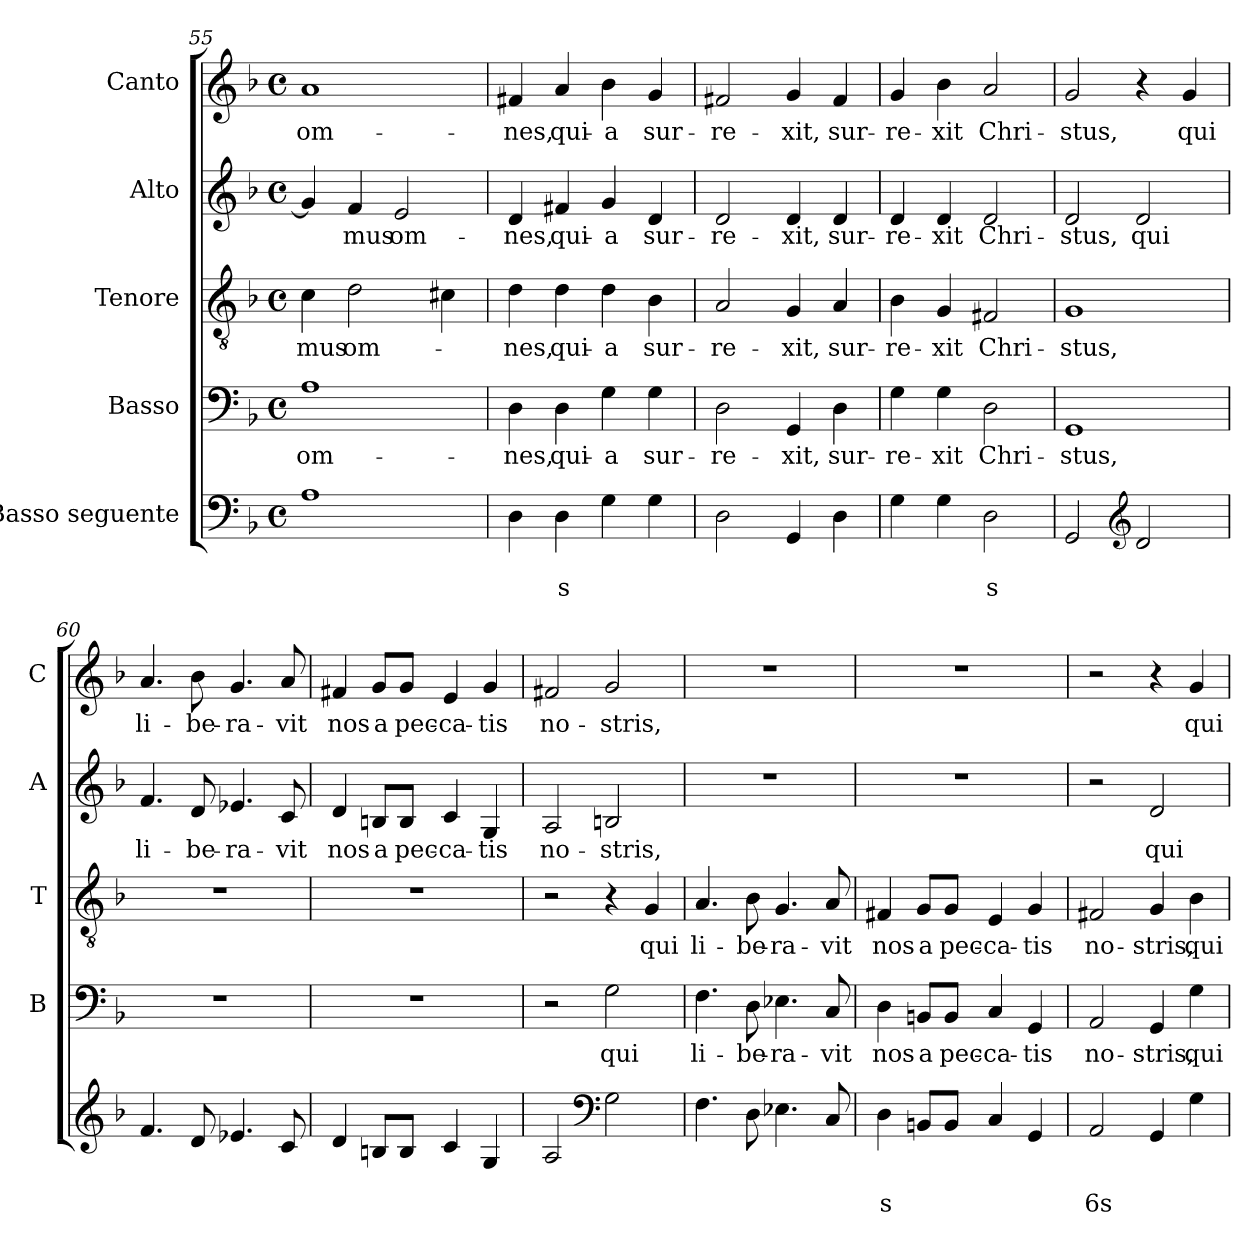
**kern	**text	**text	**kern	**text	**kern	**text	**kern	**text	**kern	**text
*part5	*part5	*part5	*part4	*part4	*part3	*part3	*part2	*part2	*part1	*part1
*staff5	*staff5	*staff5	*staff4	*staff4	*staff3	*staff3	*staff2	*staff2	*staff1	*staff1
*I"Basso seguente	*	*	*I"Basso	*	*I"Tenore	*	*I"Alto	*	*I"Canto	*
*	*	*	*I'B	*	*I'T	*	*I'A	*	*I'C	*
*clefF4	*	*	*clefF4	*	*clefGv2	*	*clefG2	*	*clefG2	*
*k[b-]	*	*	*k[b-]	*	*k[b-]	*	*k[b-]	*	*k[b-]	*
*F:	*	*	*F:	*	*F:	*	*F:	*	*F:	*
*M4/4	*	*	*M4/4	*	*M4/4	*	*M4/4	*	*M4/4	*
*met(c)	*	*	*met(c)	*	*met(c)	*	*met(c)	*	*met(c)	*
=55	=55	=55	=55	=55	=55	=55	=55	=55	=55	=55
!	!	!	!	!LO:LY:b	!	!LO:LY:b	!	!	!	!LO:LY:b
1A	.	.	1A	om-	4c\	-mus	4g/]	.	1a	om-
!	!	!	!	!	!	!LO:LY:b	!	!LO:LY:b	!	!
.	.	.	.	.	2d\	om-	4f/	-mus	.	.
!	!	!	!	!	!	!	!	!LO:LY:b	!	!
.	.	.	.	.	.	.	2e/	om-	.	.
.	.	.	.	.	4c#X\	.	.	.	.	.
=56	=56	=56	=56	=56	=56	=56	=56	=56	=56	=56
!	!	!	!	!LO:LY:b	!	!LO:LY:b	!	!LO:LY:b	!	!LO:LY:b
4D\	.	.	4D\	-nes,	4d\	-nes,	4d/	-nes,	4f#X/	-nes,
!	!	!LO:LY:b	!	!LO:LY:b	!	!LO:LY:b	!	!LO:LY:b	!	!LO:LY:b
4D\	.	s	4D\	qui-	4d\	qui-	4f#X/	qui-	4a/	qui-
!	!	!	!	!LO:LY:b	!	!LO:LY:b	!	!LO:LY:b	!	!LO:LY:b
4G\	.	.	4G\	-a	4d\	-a	4g/	-a	4b-\	-a
!	!	!	!	!LO:LY:b	!	!LO:LY:b	!	!LO:LY:b	!	!LO:LY:b
4G\	.	.	4G\	sur-	4B-\	sur-	4d/	sur-	4g/	sur-
=57	=57	=57	=57	=57	=57	=57	=57	=57	=57	=57
!	!	!	!	!LO:LY:b	!	!LO:LY:b	!	!LO:LY:b	!	!LO:LY:b
2D\	.	.	2D\	-re-	2A/	-re-	2d/	-re-	2f#X/	-re-
!	!	!	!	!LO:LY:b	!	!LO:LY:b	!	!LO:LY:b	!	!LO:LY:b
4GG/	.	.	4GG/	-xit,	4G/	-xit,	4d/	-xit,	4g/	-xit,
!	!	!	!	!LO:LY:b	!	!LO:LY:b	!	!LO:LY:b	!	!LO:LY:b
4D\	.	.	4D\	sur-	4A/	sur-	4d/	sur-	4f#/	sur-
=58	=58	=58	=58	=58	=58	=58	=58	=58	=58	=58
!	!	!	!	!LO:LY:b	!	!LO:LY:b	!	!LO:LY:b	!	!LO:LY:b
4G\	.	.	4G\	-re-	4B-\	-re-	4d/	-re-	4g/	-re-
!	!	!	!	!LO:LY:b	!	!LO:LY:b	!	!LO:LY:b	!	!LO:LY:b
4G\	.	.	4G\	-xit	4G/	-xit	4d/	-xit	4b-\	-xit
!	!	!LO:LY:b	!	!LO:LY:b	!	!LO:LY:b	!	!LO:LY:b	!	!LO:LY:b
2D\	.	s	2D\	Chri-	2F#X/	Chri-	2d/	Chri-	2a/	Chri-
=59	=59	=59	=59	=59	=59	=59	=59	=59	=59	=59
!	!	!	!	!LO:LY:b	!	!LO:LY:b	!	!LO:LY:b	!	!LO:LY:b
2GG/	.	.	1GG	-stus,	1G	-stus,	2d/	-stus,	2g/	-stus,
*clefG2	*	*	*	*	*	*	*	*	*	*
!	!	!	!	!	!	!	!	!LO:LY:b	!	!
2d/	.	.	.	.	.	.	2d/	qui	4r	.
!	!	!	!	!	!	!	!	!	!	!LO:LY:b
.	.	.	.	.	.	.	.	.	4g/	qui
!!LO:LB:g=z
=60	=60	=60	=60	=60	=60	=60	=60	=60	=60	=60
!	!	!	!	!	!	!	!	!LO:LY:b	!	!LO:LY:b
4.f/	.	.	1r	.	1r	.	4.f/	li-	4.a/	li-
!	!	!	!	!	!	!	!	!LO:LY:b	!	!LO:LY:b
8d/	.	.	.	.	.	.	8d/	-be-	8b-\	-be-
!	!	!	!	!	!	!	!	!LO:LY:b	!	!LO:LY:b
4.e-X/	.	.	.	.	.	.	4.e-X/	-ra-	4.g/	-ra-
!	!	!	!	!	!	!	!	!LO:LY:b	!	!LO:LY:b
8c/	.	.	.	.	.	.	8c/	-vit	8a/	-vit
=61	=61	=61	=61	=61	=61	=61	=61	=61	=61	=61
!	!	!	!	!	!	!	!	!LO:LY:b	!	!LO:LY:b
4d/	.	.	1r	.	1r	.	4d/	nos	4f#X/	nos
!	!	!	!	!	!	!	!	!LO:LY:b	!	!LO:LY:b
8Bn/L	.	.	.	.	.	.	8Bn/L	a	8g/L	a
!	!	!	!	!	!	!	!	!LO:LY:b	!	!LO:LY:b
8B/J	.	.	.	.	.	.	8B/J	pec-	8g/J	pec-
!	!	!	!	!	!	!	!	!LO:LY:b	!	!LO:LY:b
4c/	.	.	.	.	.	.	4c/	-ca-	4e/	-ca-
!	!	!	!	!	!	!	!	!LO:LY:b	!	!LO:LY:b
4G/	.	.	.	.	.	.	4G/	-tis	4g/	-tis
=62	=62	=62	=62	=62	=62	=62	=62	=62	=62	=62
!	!	!	!	!	!	!	!	!LO:LY:b	!	!LO:LY:b
2A/	.	.	2r	.	2r	.	2A/	no-	2f#X/	no-
*clefF4	*	*	*	*	*	*	*	*	*	*
!	!	!	!	!LO:LY:b	!	!	!	!LO:LY:b	!	!LO:LY:b
2G\	.	.	2G\	qui	4r	.	2Bn/	-stris,	2g/	-stris,
!	!	!	!	!	!	!LO:LY:b	!	!	!	!
.	.	.	.	.	4G/	qui	.	.	.	.
=63	=63	=63	=63	=63	=63	=63	=63	=63	=63	=63
!	!	!	!	!LO:LY:b	!	!LO:LY:b	!	!	!	!
4.F\	.	.	4.F\	li-	4.A/	li-	1r	.	1r	.
!	!	!	!	!LO:LY:b	!	!LO:LY:b	!	!	!	!
8D\	.	.	8D\	-be-	8B-\	-be-	.	.	.	.
!	!	!	!	!LO:LY:b	!	!LO:LY:b	!	!	!	!
4.E-X\	.	.	4.E-X\	-ra-	4.G/	-ra-	.	.	.	.
!	!	!	!	!LO:LY:b	!	!LO:LY:b	!	!	!	!
8C/	.	.	8C/	-vit	8A/	-vit	.	.	.	.
=64	=64	=64	=64	=64	=64	=64	=64	=64	=64	=64
!	!	!LO:LY:b	!	!LO:LY:b	!	!LO:LY:b	!	!	!	!
4D\	.	s	4D\	nos	4F#X/	nos	1r	.	1r	.
!	!	!	!	!LO:LY:b	!	!LO:LY:b	!	!	!	!
8BBn/L	.	.	8BBn/L	a	8G/L	a	.	.	.	.
!	!	!	!	!LO:LY:b	!	!LO:LY:b	!	!	!	!
8BB/J	.	.	8BB/J	pec-	8G/J	pec-	.	.	.	.
!	!	!	!	!LO:LY:b	!	!LO:LY:b	!	!	!	!
4C/	.	.	4C/	-ca-	4E/	-ca-	.	.	.	.
!	!	!	!	!LO:LY:b	!	!LO:LY:b	!	!	!	!
4GG/	.	.	4GG/	-tis	4G/	-tis	.	.	.	.
!!LO:PB:g=z
=65	=65	=65	=65	=65	=65	=65	=65	=65	=65	=65
!	!	!LO:LY:b	!	!LO:LY:b	!	!LO:LY:b	!	!	!	!
2AA/	.	6s	2AA/	no-	2F#X/	no-	2r	.	2r	.
!	!	!	!	!LO:LY:b	!	!LO:LY:b	!	!LO:LY:b	!	!
4GG/	.	.	4GG/	-stris,	4G/	-stris,	2d/	qui	4r	.
!	!	!	!	!LO:LY:b	!	!LO:LY:b	!	!	!	!LO:LY:b
4G\	.	.	4G\	qui	4B-\	qui	.	.	4g/	qui
=	=	=	=	=	=	=	=	=	=	=
*-	*-	*-	*-	*-	*-	*-	*-	*-	*-	*-
